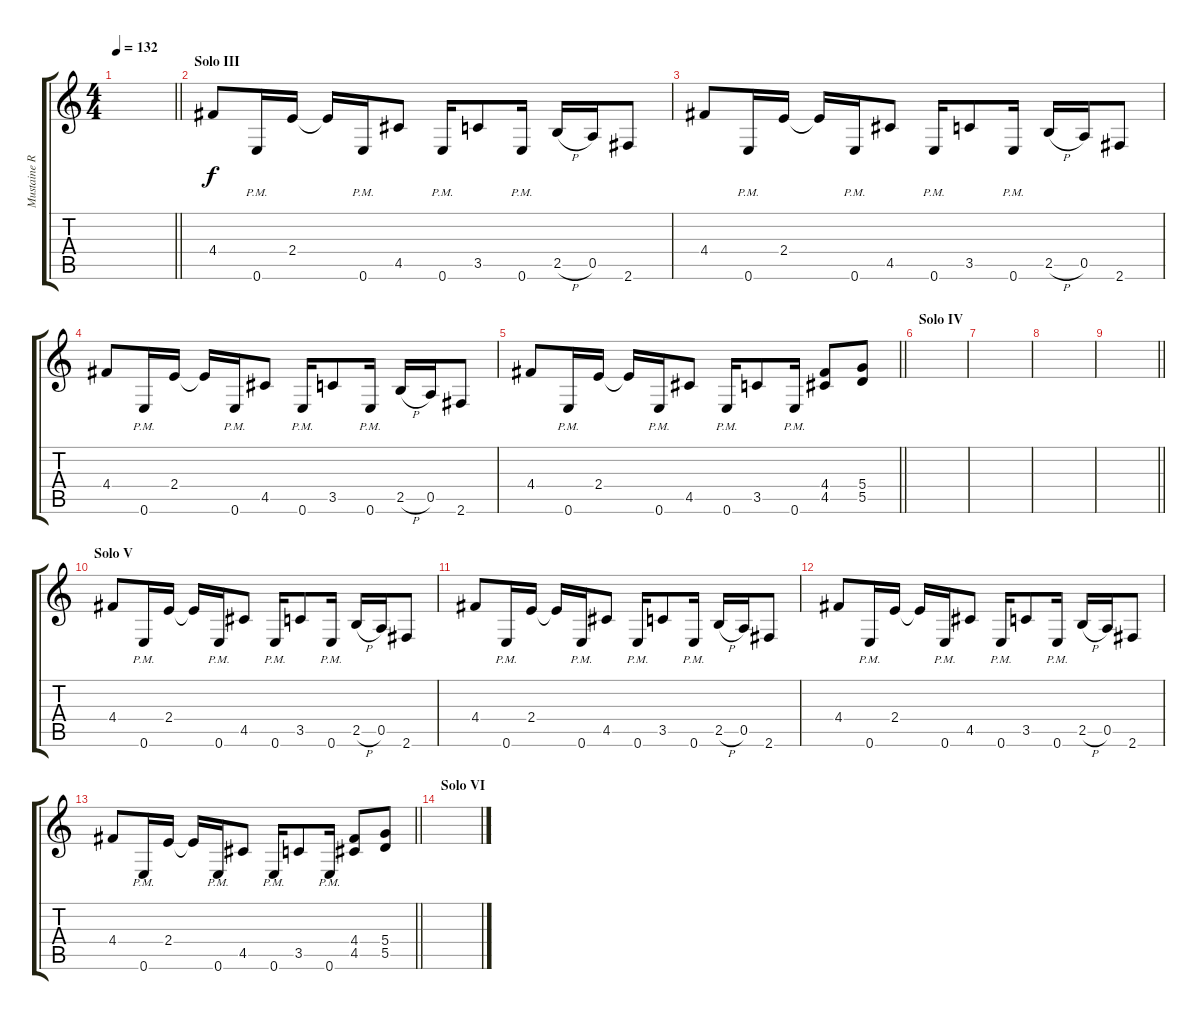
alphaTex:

\track ("Mustaine Rhythm" "Mustaine R") {instrument distortionguitar}
\staff {score tabs}
\tuning (E4 B3 G3 D3 A2 E2) {hide}
\ts (4 4)
\tempo 132
\clef g2
\barLineRight lightlight
\ks c
|
\section ("" "Solo III")
4.4.8 0.6{pm}.16 2.4.16 2.4{t}.16 0.6{pm}.16 4.5.8 0.6{pm}.16 3.5.8 0.6{pm}.16 2.5{h}.16 0.5.16 2.6.8 |
4.4.8 0.6{pm}.16 2.4.16 2.4{t}.16 0.6{pm}.16 4.5.8 0.6{pm}.16 3.5.8 0.6{pm}.16 2.5{h}.16 0.5.16 2.6.8 |
4.4.8 0.6{pm}.16 2.4.16 2.4{t}.16 0.6{pm}.16 4.5.8 0.6{pm}.16 3.5.8 0.6{pm}.16 2.5{h}.16 0.5.16 2.6.8 |
\barLineRight lightlight
4.4.8 0.6{pm}.16 2.4.16 2.4{t}.16 0.6{pm}.16 4.5.8 0.6{pm}.16 3.5.8 0.6{pm}.16 (4.4 4.5).8 (5.4 5.5).8 |
\section ("" "Solo IV")
|
|
|
\barLineRight lightlight
|
\section ("" "Solo V")
4.4.8 0.6{pm}.16 2.4.16 2.4{t}.16 0.6{pm}.16 4.5.8 0.6{pm}.16 3.5.8 0.6{pm}.16 2.5{h}.16 0.5.16 2.6.8 |
4.4.8 0.6{pm}.16 2.4.16 2.4{t}.16 0.6{pm}.16 4.5.8 0.6{pm}.16 3.5.8 0.6{pm}.16 2.5{h}.16 0.5.16 2.6.8 |
4.4.8 0.6{pm}.16 2.4.16 2.4{t}.16 0.6{pm}.16 4.5.8 0.6{pm}.16 3.5.8 0.6{pm}.16 2.5{h}.16 0.5.16 2.6.8 |
\barLineRight lightlight
4.4.8 0.6{pm}.16 2.4.16 2.4{t}.16 0.6{pm}.16 4.5.8 0.6{pm}.16 3.5.8 0.6{pm}.16 (4.4 4.5).8 (5.4 5.5).8 |
\section ("" "Solo VI")
